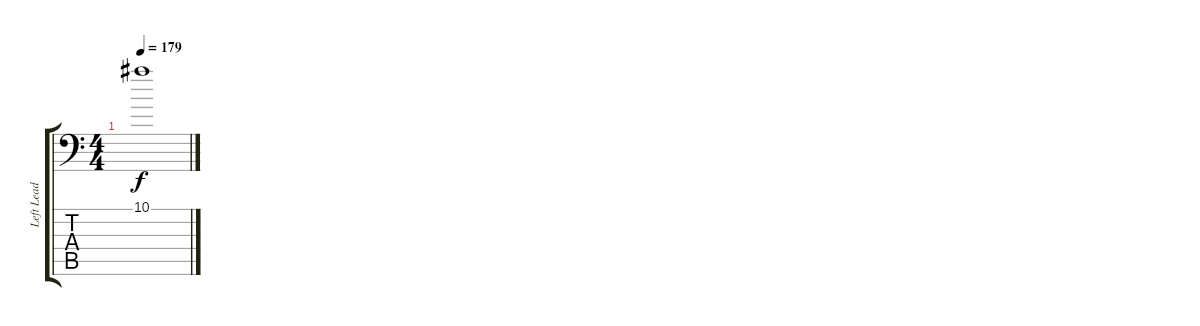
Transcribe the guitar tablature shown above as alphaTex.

\track ("Left Lead 2" "Left Lead ") {instrument distortionguitar}
\staff {score tabs}
\tuning (C4 G3 Eb3 Bb2 F2 Bb1) {hide}
\ts (4 4)
\tempo 179
\clef f4
\ks c
10.1.1{dy f}
